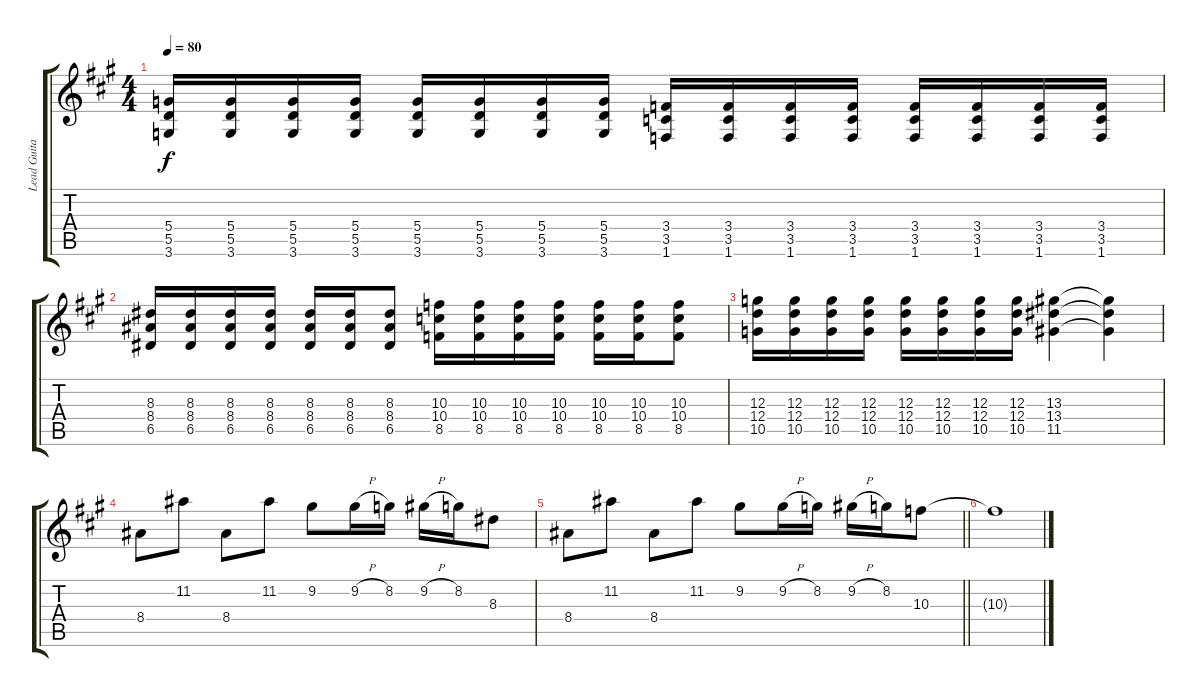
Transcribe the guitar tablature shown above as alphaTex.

\track ("Lead Guitar" "Lead Guita") {instrument overdrivenguitar}
\staff {score tabs}
\tuning (E4 B3 G3 D3 A2 E2) {hide}
\ts (4 4)
\tempo 80
\clef g2
\ks a
(5.4 5.5 3.6).16{dy f} (5.4 5.5 3.6).16 (5.4 5.5 3.6).16 (5.4 5.5 3.6).16 (5.4 5.5 3.6).16 (5.4 5.5 3.6).16 (5.4 5.5 3.6).16 (5.4 5.5 3.6).16 (3.4 3.5 1.6).16 (3.4 3.5 1.6).16 (3.4 3.5 1.6).16 (3.4 3.5 1.6).16 (3.4 3.5 1.6).16 (3.4 3.5 1.6).16 (3.4 3.5 1.6).16 (3.4 3.5 1.6).16 |
(8.3 8.4 6.5).16 (8.3 8.4 6.5).16 (8.3 8.4 6.5).16 (8.3 8.4 6.5).16 (8.3 8.4 6.5).16 (8.3 8.4 6.5).16 (8.3 8.4 6.5).8 (10.3 10.4 8.5).16 (10.3 10.4 8.5).16 (10.3 10.4 8.5).16 (10.3 10.4 8.5).16 (10.3 10.4 8.5).16 (10.3 10.4 8.5).16 (10.3 10.4 8.5).8 |
(12.3 12.4 10.5).16 (12.3 12.4 10.5).16 (12.3 12.4 10.5).16 (12.3 12.4 10.5).16 (12.3 12.4 10.5).16 (12.3 12.4 10.5).16 (12.3 12.4 10.5).16 (12.3 12.4 10.5).16 (13.3 13.4 11.5).4 (13.3{t} 13.4{t} 11.5{t}).4 |
8.4.8 11.2.8 8.4.8 11.2.8 9.2.8 9.2{h}.16 8.2.16 9.2{h}.16 8.2.16 8.3.8 |
\barLineRight lightlight
8.4.8 11.2.8 8.4.8 11.2.8 9.2.8 9.2{h}.16 8.2.16 9.2{h}.16 8.2.16 10.3.8 |
10.3{t}.1
